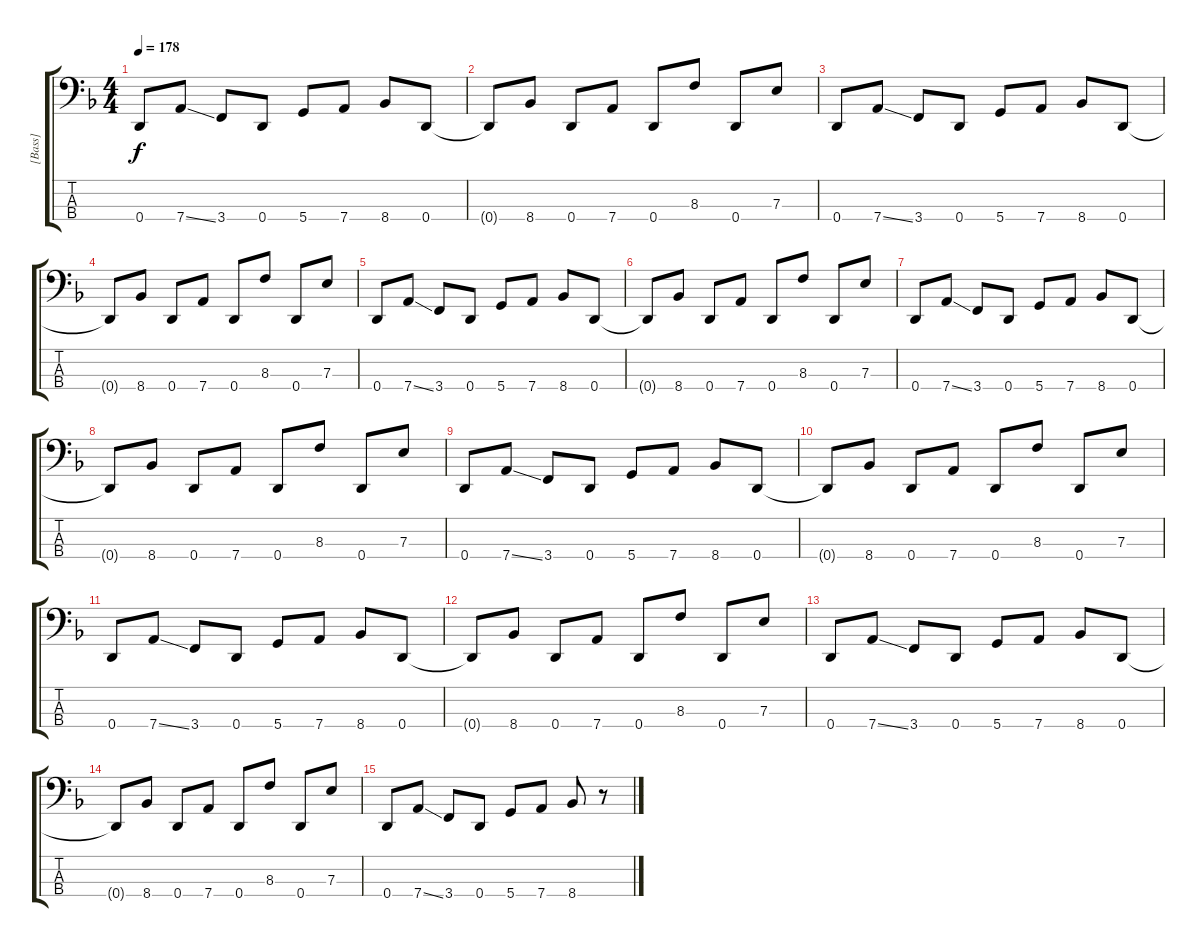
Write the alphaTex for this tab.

\track ("[Bass]" "[Bass]") {instrument electricbassfinger}
\staff {score tabs}
\tuning (G2 D2 A1 D1) {hide}
\ts (4 4)
\tempo 178
\clef f4
\ks dminor
0.4.8{dy f} 7.4{ss}.8 3.4.8 0.4.8 5.4.8 7.4.8 8.4.8 0.4.8 |
0.4{t}.8 8.4.8 0.4.8 7.4.8 0.4.8 8.3.8 0.4.8 7.3.8 |
0.4.8 7.4{ss}.8 3.4.8 0.4.8 5.4.8 7.4.8 8.4.8 0.4.8 |
0.4{t}.8 8.4.8 0.4.8 7.4.8 0.4.8 8.3.8 0.4.8 7.3.8 |
0.4.8 7.4{ss}.8 3.4.8 0.4.8 5.4.8 7.4.8 8.4.8 0.4.8 |
0.4{t}.8 8.4.8 0.4.8 7.4.8 0.4.8 8.3.8 0.4.8 7.3.8 |
0.4.8 7.4{ss}.8 3.4.8 0.4.8 5.4.8 7.4.8 8.4.8 0.4.8 |
0.4{t}.8 8.4.8 0.4.8 7.4.8 0.4.8 8.3.8 0.4.8 7.3.8 |
0.4.8 7.4{ss}.8 3.4.8 0.4.8 5.4.8 7.4.8 8.4.8 0.4.8 |
0.4{t}.8 8.4.8 0.4.8 7.4.8 0.4.8 8.3.8 0.4.8 7.3.8 |
0.4.8 7.4{ss}.8 3.4.8 0.4.8 5.4.8 7.4.8 8.4.8 0.4.8 |
0.4{t}.8 8.4.8 0.4.8 7.4.8 0.4.8 8.3.8 0.4.8 7.3.8 |
0.4.8 7.4{ss}.8 3.4.8 0.4.8 5.4.8 7.4.8 8.4.8 0.4.8 |
0.4{t}.8 8.4.8 0.4.8 7.4.8 0.4.8 8.3.8 0.4.8 7.3.8 |
0.4.8 7.4{ss}.8 3.4.8 0.4.8 5.4.8 7.4.8 8.4.8 r.8
